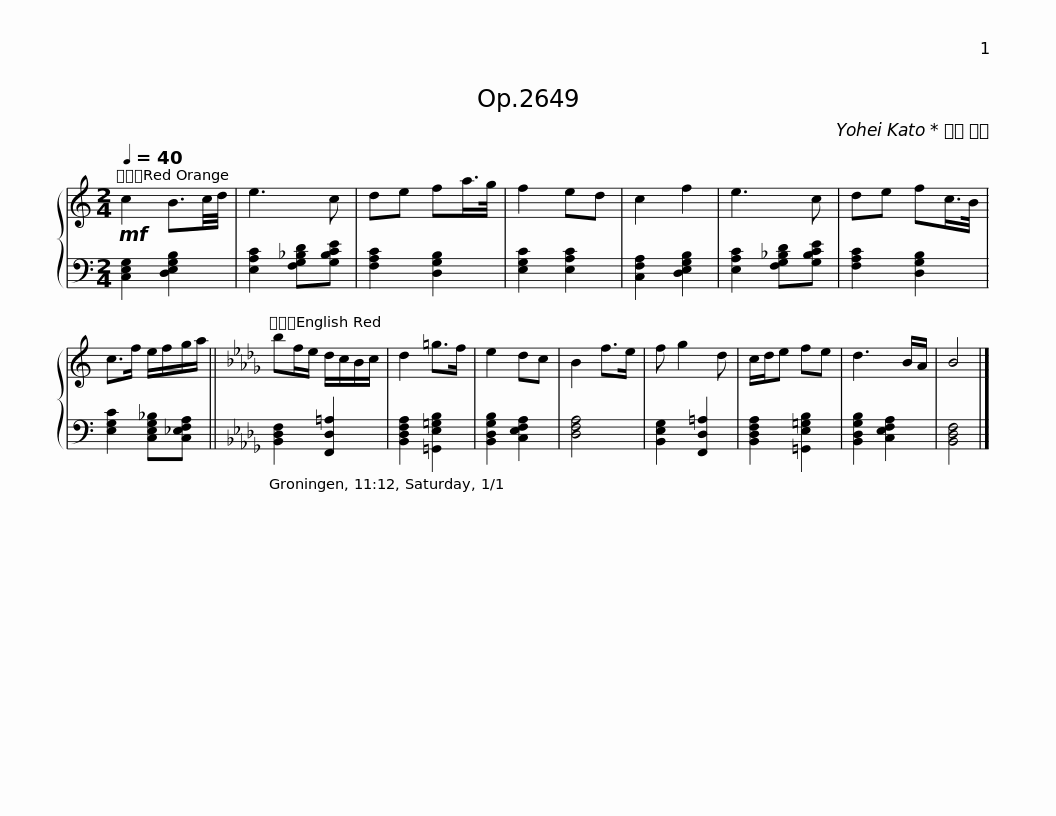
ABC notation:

X:1
%%score { 1 | 2 }
L:1/8
Q:1/4=40
M:2/4
I:linebreak $
K:C
V:1 treble
V:2 bass
V:1
!mf! c2 B3/2c/4d/4 | e3 c | de fa/>g/ | f2 ed | c2 f2 | %5
 e3 c | de fc/>B/ | c>f e/f/g/a/ ||$[K:Db] bf/e/ d/c/B/c/ | d2 =g>f | %10
 e2 dc | B2 f>e | f g2 d | c/d/e fe | d3 B/A/ | %15
 B4 |] %16
V:2
 [C,E,G,]2 [D,E,G,B,]2 | [E,A,C]2 [F,G,_B,D][G,B,CE] | [F,A,C]2 [D,G,B,]2 | [E,G,C]2 [E,A,C]2 | [C,F,A,]2 [D,E,G,B,]2 | %5
 [E,A,C]2 [F,G,_B,D][G,B,CE] | [F,A,C]2 [D,G,B,]2 | [E,G,C]2 [C,E,G,_B,][C,_E,F,A,] ||$[K:Db] [B,,D,F,]2 [F,,D,=A,]2 | [B,,D,F,A,]2 [=G,,E,=G,B,]2 | %10
 [B,,D,G,B,]2 [C,E,F,A,]2 | [D,F,A,]4 | [B,,E,G,]2 [F,,D,=A,]2 | [B,,D,F,A,]2 [=G,,E,=G,B,]2 | [B,,D,G,B,]2 [C,E,F,A,]2 | %15
 [B,,D,F,]4 |] %16
